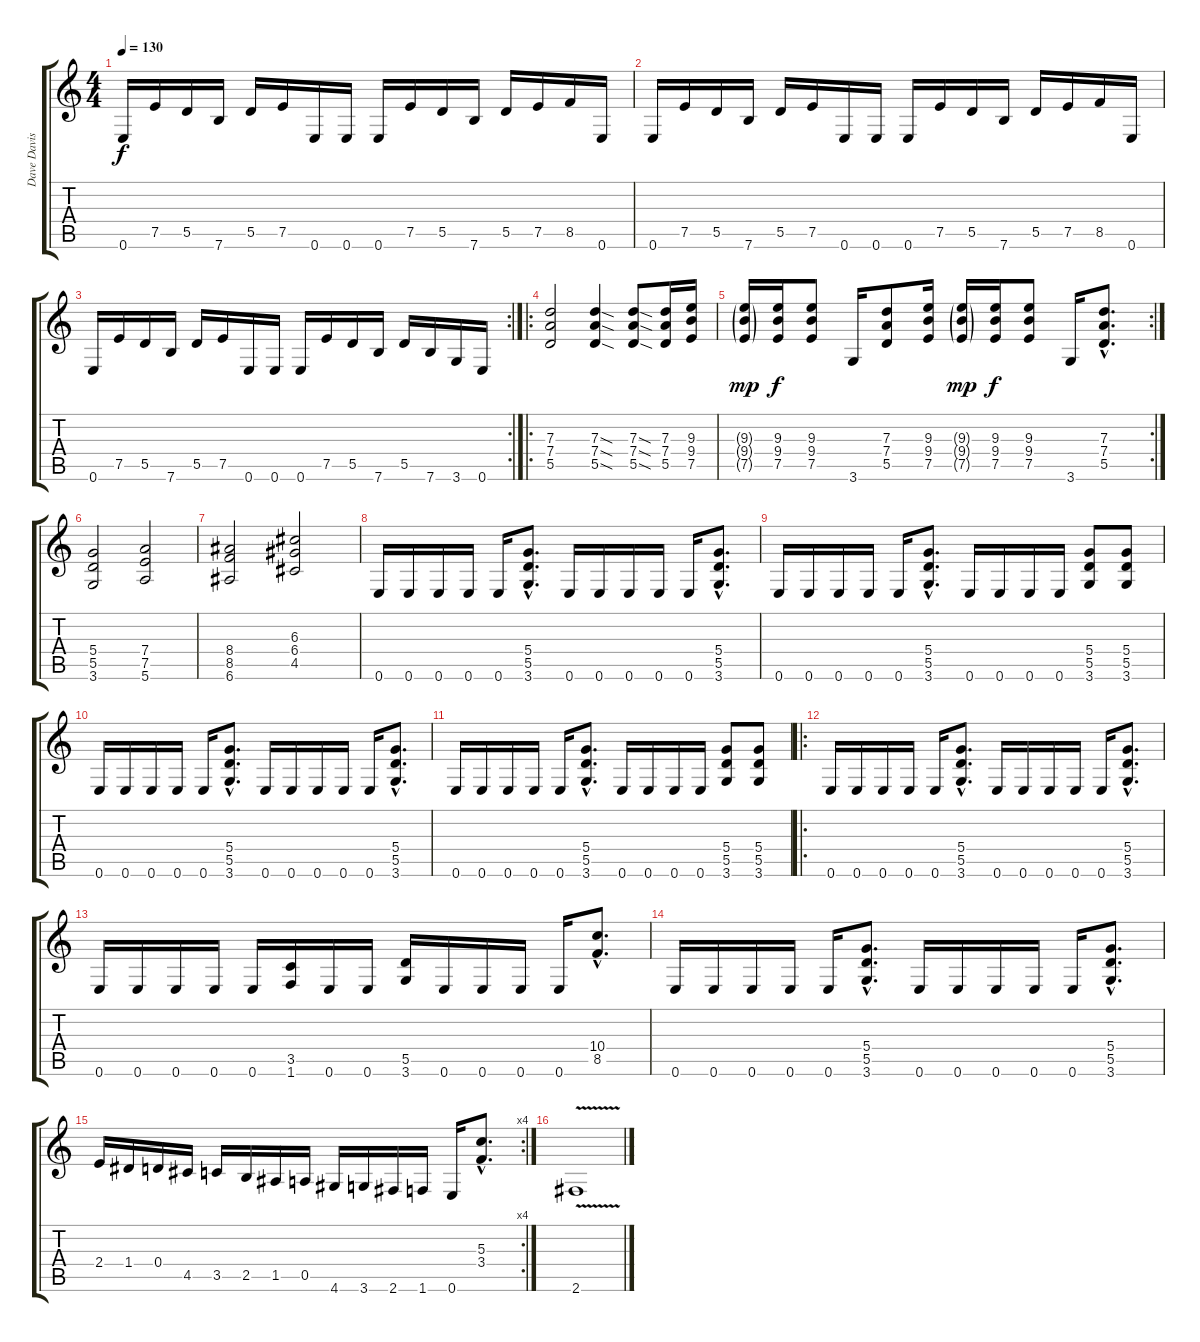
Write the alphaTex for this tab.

\track ("Dave Davis" "Dave Davis") {instrument distortionguitar}
\staff {score tabs}
\tuning (E4 B3 G3 D3 A2 E2) {hide}
\ts (4 4)
\tempo 130
\clef g2
\ks c
0.6.16{dy f} 7.5.16 5.5.16 7.6.16 5.5.16 7.5.16 0.6.16 0.6.16 0.6.16 7.5.16 5.5.16 7.6.16 5.5.16 7.5.16 8.5.16 0.6.16 |
0.6.16 7.5.16 5.5.16 7.6.16 5.5.16 7.5.16 0.6.16 0.6.16 0.6.16 7.5.16 5.5.16 7.6.16 5.5.16 7.5.16 8.5.16 0.6.16 |
\rc 2
0.6.16 7.5.16 5.5.16 7.6.16 5.5.16 7.5.16 0.6.16 0.6.16 0.6.16 7.5.16 5.5.16 7.6.16 5.5.16 7.6.16 3.6.16 0.6.16 |
\ro
(7.3 7.4 5.5).2 (7.3{sod} 7.4{sod} 5.5{sod}).4 (7.3{sod} 7.4{sod} 5.5{sod}).8 (7.3 7.4 5.5).16 (9.3 9.4 7.5).16 |
\rc 2
(9.3{g} 9.4{g} 7.5{g}).16{dy mp} (9.3 9.4 7.5).16{dy f} (9.3 9.4 7.5).8 3.6.16 (7.3 7.4 5.5).8 (9.3 9.4 7.5).16 (9.3{g} 9.4{g} 7.5{g}).16{dy mp} (9.3 9.4 7.5).16{dy f} (9.3 9.4 7.5).8 3.6.16 (7.3{hac} 7.4{hac} 5.5{hac}).8{d} |
(5.4 5.5 3.6).2 (7.4 7.5 5.6).2 |
(8.4 8.5 6.6).2 (6.3 6.4 4.5).2 |
0.6.16 0.6.16 0.6.16 0.6.16 0.6.16 (5.4{hac} 5.5{hac} 3.6{hac}).8{d} 0.6.16 0.6.16 0.6.16 0.6.16 0.6.16 (5.4{hac} 5.5{hac} 3.6{hac}).8{d} |
0.6.16 0.6.16 0.6.16 0.6.16 0.6.16 (5.4{hac} 5.5{hac} 3.6{hac}).8{d} 0.6.16 0.6.16 0.6.16 0.6.16 (5.4 5.5 3.6).8 (5.4 5.5 3.6).8 |
0.6.16 0.6.16 0.6.16 0.6.16 0.6.16 (5.4{hac} 5.5{hac} 3.6{hac}).8{d} 0.6.16 0.6.16 0.6.16 0.6.16 0.6.16 (5.4{hac} 5.5{hac} 3.6{hac}).8{d} |
0.6.16 0.6.16 0.6.16 0.6.16 0.6.16 (5.4{hac} 5.5{hac} 3.6{hac}).8{d} 0.6.16 0.6.16 0.6.16 0.6.16 (5.4 5.5 3.6).8 (5.4 5.5 3.6).8 |
\ro
0.6.16 0.6.16 0.6.16 0.6.16 0.6.16 (5.4{hac} 5.5{hac} 3.6{hac}).8{d} 0.6.16 0.6.16 0.6.16 0.6.16 0.6.16 (5.4{hac} 5.5{hac} 3.6{hac}).8{d} |
0.6.16 0.6.16 0.6.16 0.6.16 0.6.16 (3.5 1.6).16 0.6.16 0.6.16 (5.5 3.6).16 0.6.16 0.6.16 0.6.16 0.6.16 (10.4{hac} 8.5{hac}).8{d} |
0.6.16 0.6.16 0.6.16 0.6.16 0.6.16 (5.4{hac} 5.5{hac} 3.6{hac}).8{d} 0.6.16 0.6.16 0.6.16 0.6.16 0.6.16 (5.4{hac} 5.5{hac} 3.6{hac}).8{d} |
\rc 4
2.4.16 1.4.16 0.4.16 4.5.16 3.5.16 2.5.16 1.5.16 0.5.16 4.6.16 3.6.16 2.6.16 1.6.16 0.6.16 (5.3{hac} 3.4{hac}).8{d} |
2.6{v}.1
